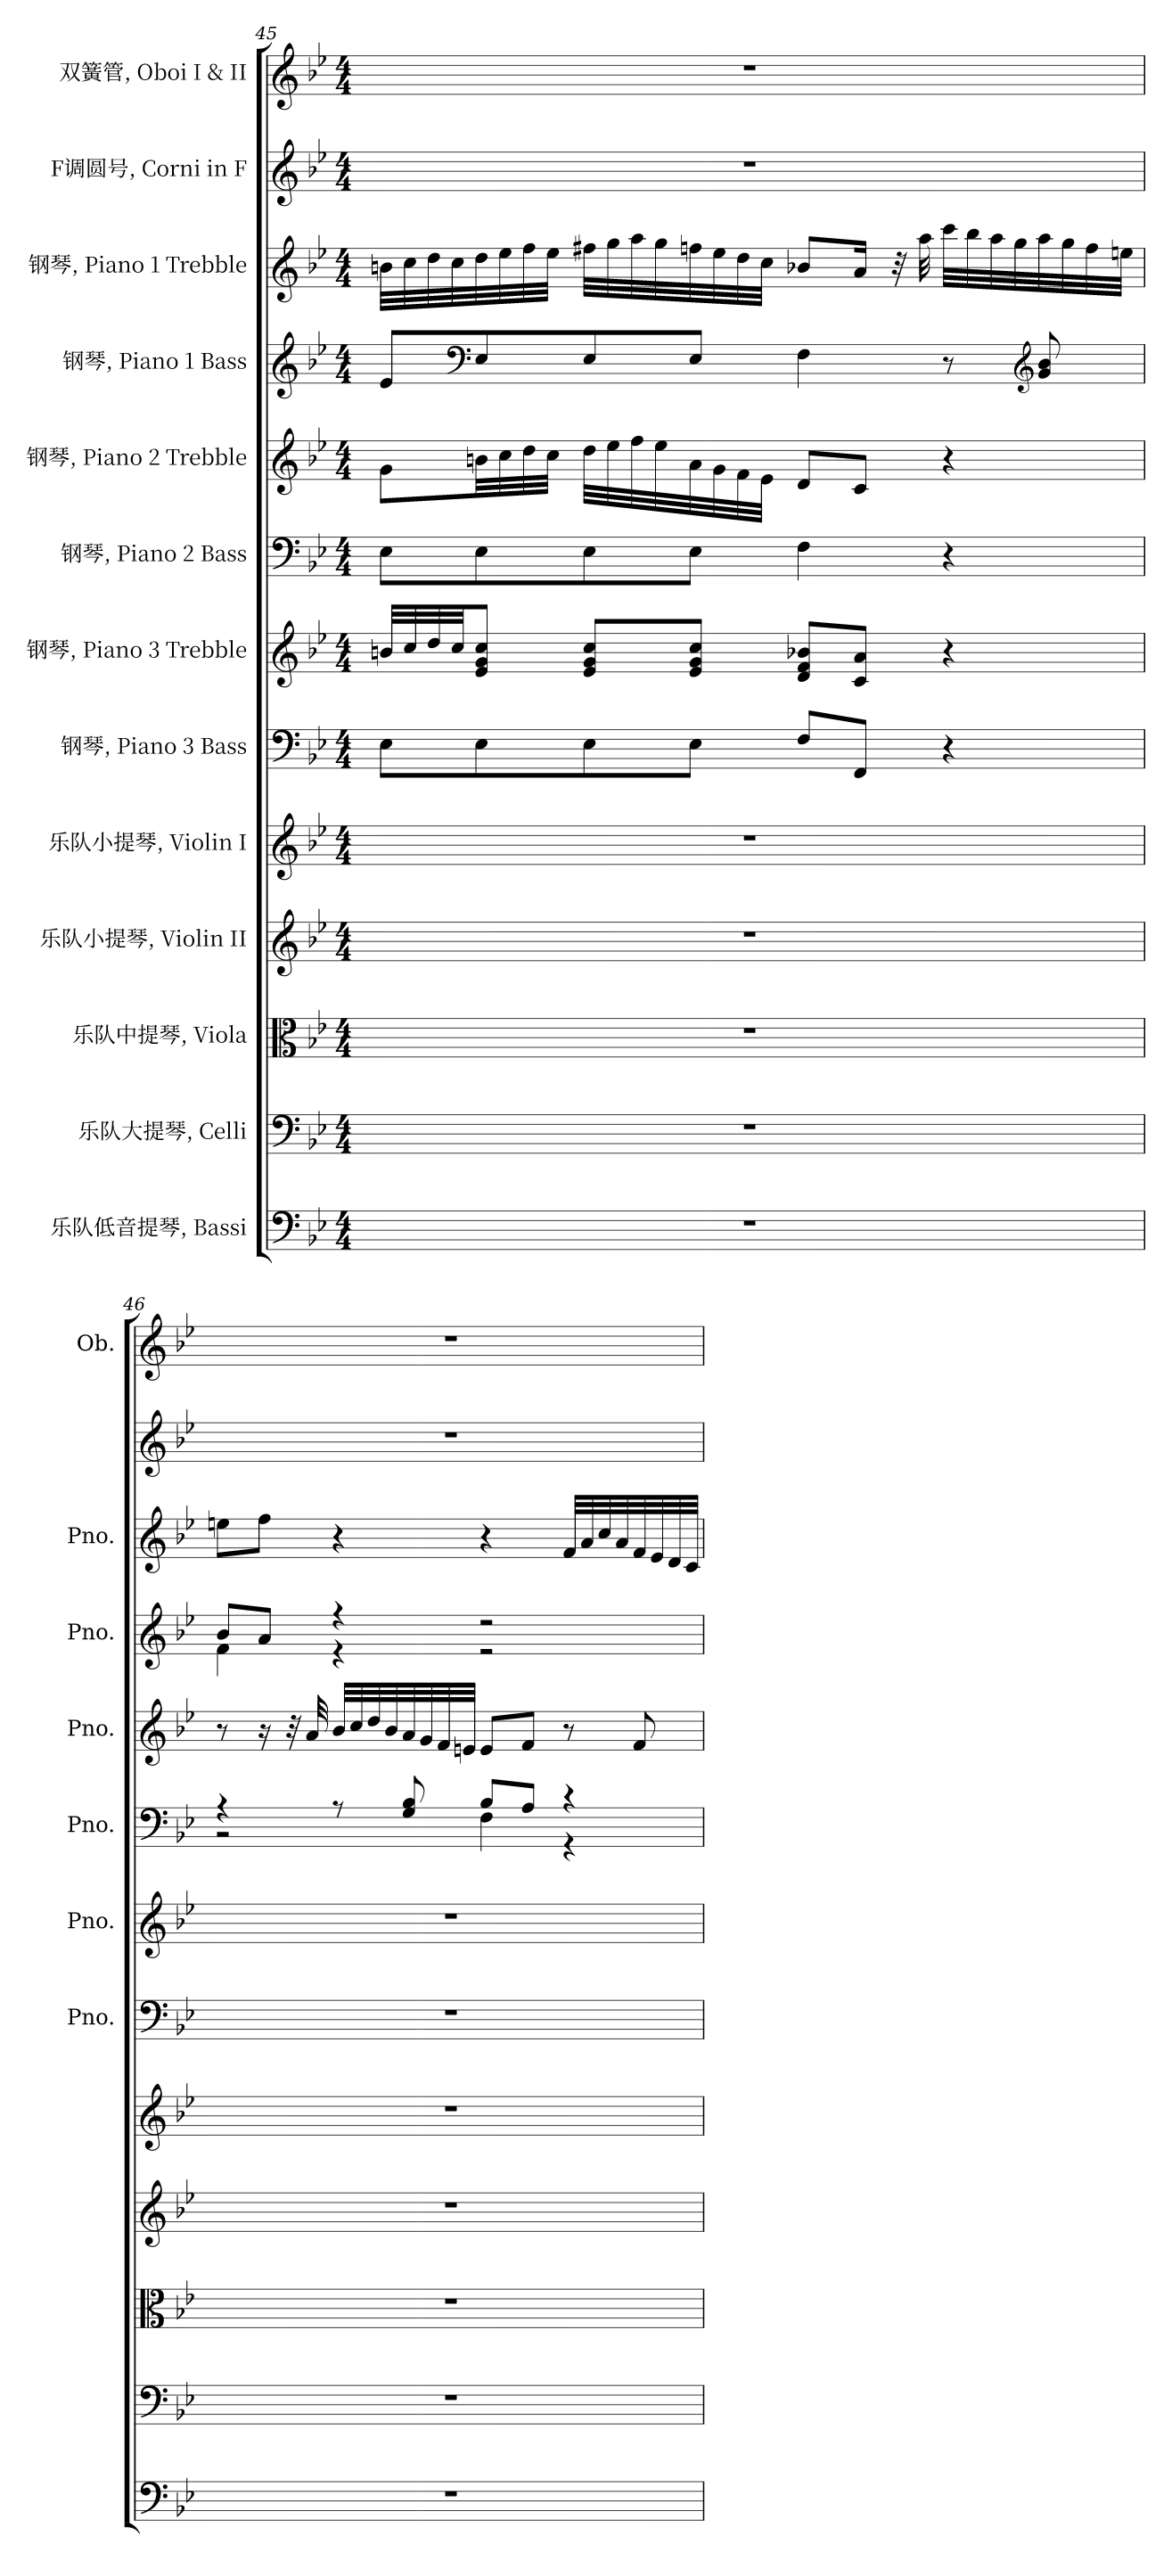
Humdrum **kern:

**kern	**kern	**kern	**kern	**kern	**kern	**kern	**kern	**kern	**kern	**kern	**kern	**kern
*part13	*part12	*part11	*part10	*part9	*part8	*part7	*part6	*part5	*part4	*part3	*part2	*part1
*staff13	*staff12	*staff11	*staff10	*staff9	*staff8	*staff7	*staff6	*staff5	*staff4	*staff3	*staff2	*staff1
*I"乐队低音提琴, Bassi	*I"乐队大提琴, Celli	*I"乐队中提琴, Viola	*I"乐队小提琴, Violin II	*I"乐队小提琴, Violin I	*I"钢琴, Piano 3 Bass	*I"钢琴, Piano 3 Trebble	*I"钢琴, Piano 2 Bass	*I"钢琴, Piano 2 Trebble	*I"钢琴, Piano 1 Bass	*I"钢琴, Piano 1 Trebble	*I"F调圆号, Corni in F	*I"双簧管, Oboi I &amp; II
*	*	*	*	*	*I'Pno.	*I'Pno.	*I'Pno.	*I'Pno.	*I'Pno.	*I'Pno.	*	*I'Ob.
!!LO:PB:g=z
*clefF4	*clefF4	*clefC3	*clefG2	*clefG2	*clefF4	*clefG2	*clefF4	*clefG2	*clefG2	*clefG2	*clefG2	*clefG2
*ITrd7c12	*	*	*	*	*	*	*	*	*	*	*ITrd4c7	*
*k[b-e-]	*k[b-e-]	*k[b-e-]	*k[b-e-]	*k[b-e-]	*k[b-e-]	*k[b-e-]	*k[b-e-]	*k[b-e-]	*k[b-e-]	*k[b-e-]	*k[b-e-a-]	*k[b-e-]
*M4/4	*M4/4	*M4/4	*M4/4	*M4/4	*M4/4	*M4/4	*M4/4	*M4/4	*M4/4	*M4/4	*M4/4	*M4/4
=45	=45	=45	=45	=45	=45	=45	=45	=45	=45	=45	=45	=45
1r	1r	1r	1r	1r	8E-\L	32bn/LLL	8E-\L	8g\L	8e-/L	32bn\LLL	1r	1r
.	.	.	.	.	.	32cc/	.	.	.	32cc\	.	.
.	.	.	.	.	.	32dd/	.	.	.	32dd\	.	.
.	.	.	.	.	.	32cc/JJ	.	.	.	32cc\	.	.
*	*	*	*	*	*	*	*	*	*clefF4	*	*	*
.	.	.	.	.	8E-\	8e-/ 8g/ 8cc/J	8E-\	32bn\LL	8E-/	32dd\	.	.
.	.	.	.	.	.	.	.	32cc\	.	32ee-\	.	.
.	.	.	.	.	.	.	.	32dd\	.	32ff\	.	.
.	.	.	.	.	.	.	.	32cc\JJJ	.	32ee-\JJJ	.	.
.	.	.	.	.	8E-\	8e-/ 8g/ 8cc/L	8E-\	32dd\LLL	8E-/	32ff#X\LLL	.	.
.	.	.	.	.	.	.	.	32ee-\	.	32gg\	.	.
.	.	.	.	.	.	.	.	32ff\	.	32aa\	.	.
.	.	.	.	.	.	.	.	32ee-\	.	32gg\	.	.
.	.	.	.	.	8E-\J	8e-/ 8g/ 8cc/J	8E-\J	32a\	8E-/J	32ffn\	.	.
.	.	.	.	.	.	.	.	32g\	.	32ee-\	.	.
.	.	.	.	.	.	.	.	32f\	.	32dd\	.	.
.	.	.	.	.	.	.	.	32e-\JJJ	.	32cc\JJJ	.	.
.	.	.	.	.	8F/L	8d/ 8f/ 8b-X/L	4F\	8d/L	4F\	8b-X/L	.	.
.	.	.	.	.	8FF/J	8c/ 8a/J	.	8c/J	.	16a/Jk	.	.
.	.	.	.	.	.	.	.	.	.	32r	.	.
.	.	.	.	.	.	.	.	.	.	32aa\	.	.
.	.	.	.	.	4r	4r	4r	4r	8r	32ccc\LLL	.	.
.	.	.	.	.	.	.	.	.	.	32bb-\	.	.
.	.	.	.	.	.	.	.	.	.	32aa\	.	.
.	.	.	.	.	.	.	.	.	.	32gg\	.	.
*	*	*	*	*	*	*	*	*	*clefG2	*	*	*
.	.	.	.	.	.	.	.	.	8g/ 8b-/	32aa\	.	.
.	.	.	.	.	.	.	.	.	.	32gg\	.	.
.	.	.	.	.	.	.	.	.	.	32ff\	.	.
.	.	.	.	.	.	.	.	.	.	32een\JJJ	.	.
!!LO:PB:g=z
=46	=46	=46	=46	=46	=46	=46	=46	=46	=46	=46	=46	=46
*	*	*	*	*	*	*	*^	*	*^	*	*	*
1r	1r	1r	1r	1r	1r	1r	4r	2r	8r	8b-/L	4f\	8een\L	1r	1r
.	.	.	.	.	.	.	.	.	16r	8a/J	.	8ff\J	.	.
.	.	.	.	.	.	.	.	.	32r	.	.	.	.	.
.	.	.	.	.	.	.	.	.	32a/	.	.	.	.	.
.	.	.	.	.	.	.	8r	.	32b-/LLL	4r	4r	4r	.	.
.	.	.	.	.	.	.	.	.	32cc/	.	.	.	.	.
.	.	.	.	.	.	.	.	.	32dd/	.	.	.	.	.
.	.	.	.	.	.	.	.	.	32b-/	.	.	.	.	.
.	.	.	.	.	.	.	8G/ 8B-/	.	32a/	.	.	.	.	.
.	.	.	.	.	.	.	.	.	32g/	.	.	.	.	.
.	.	.	.	.	.	.	.	.	32f/	.	.	.	.	.
.	.	.	.	.	.	.	.	.	32en/JJJ	.	.	.	.	.
.	.	.	.	.	.	.	8B-/L	4F\	8e/L	2r	2r	4r	.	.
.	.	.	.	.	.	.	8A/J	.	8f/J	.	.	.	.	.
.	.	.	.	.	.	.	4r	4r	8r	.	.	32f/LLL	.	.
.	.	.	.	.	.	.	.	.	.	.	.	32a/	.	.
.	.	.	.	.	.	.	.	.	.	.	.	32cc/	.	.
.	.	.	.	.	.	.	.	.	.	.	.	32a/	.	.
.	.	.	.	.	.	.	.	.	8f/	.	.	32f/	.	.
.	.	.	.	.	.	.	.	.	.	.	.	32e-/	.	.
.	.	.	.	.	.	.	.	.	.	.	.	32d/	.	.
.	.	.	.	.	.	.	.	.	.	.	.	32c/JJJ	.	.
*	*	*	*	*	*	*	*v	*v	*	*v	*v	*	*	*
=	=	=	=	=	=	=	=	=	=	=	=	=
*-	*-	*-	*-	*-	*-	*-	*-	*-	*-	*-	*-	*-
